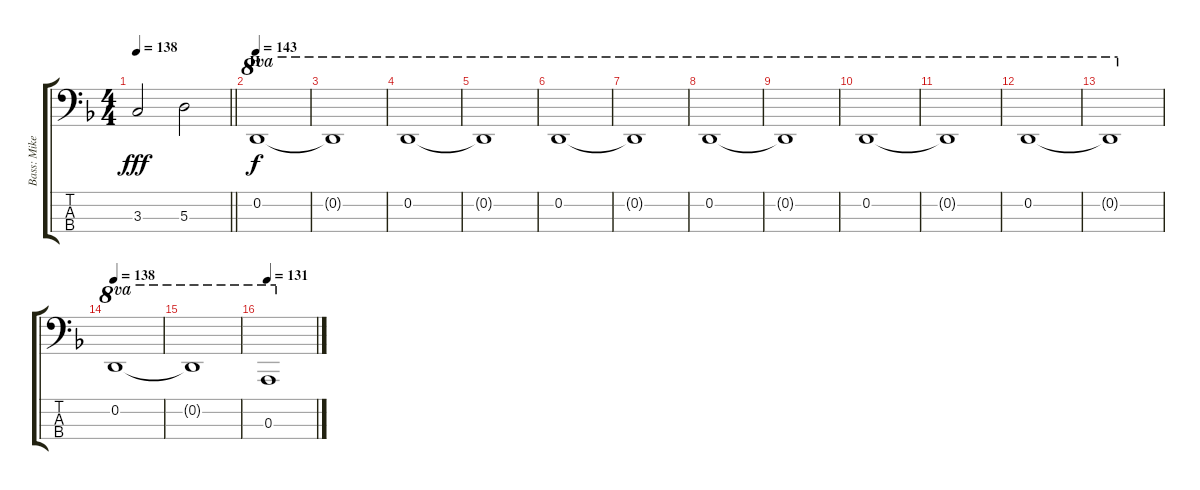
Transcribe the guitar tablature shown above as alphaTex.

\track ("Bass: Mike" "Bass: Mike") {instrument electricbassfinger}
\staff {score tabs}
\tuning (G2 D2 A1 E1) {hide}
\ts (4 4)
\tempo 138
\clef f4
\barLineRight lightlight
\ks f
3.3.2{dy fff} 5.3.2 |
\section ("" "H")
\tempo 143
0.2.1{ot 8va dy f} |
0.2{t}.1{ot 8va} |
0.2.1{ot 8va} |
0.2{t}.1{ot 8va} |
0.2.1{ot 8va} |
0.2{t}.1{ot 8va} |
0.2.1{ot 8va} |
0.2{t}.1{ot 8va} |
0.2.1{ot 8va} |
0.2{t}.1{ot 8va} |
0.2.1{ot 8va} |
0.2{t}.1{ot 8va} |
\tempo 138
0.2.1{ot 8va} |
0.2{t}.1{ot 8va} |
\tempo 131
0.3.1{ot 8va}
